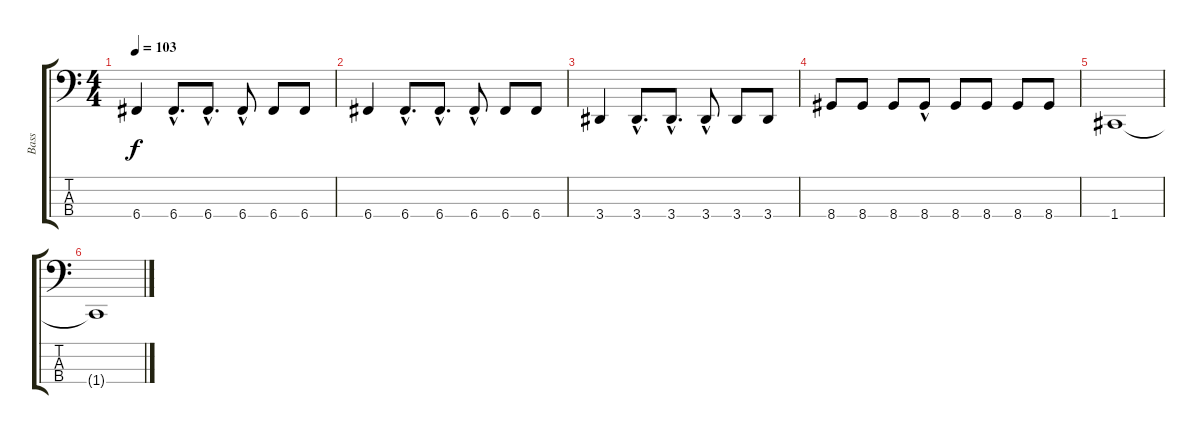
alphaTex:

\track ("Bass" "Bass") {instrument electricbassfinger}
\staff {score tabs}
\tuning (F2 C2 G1 C1) {hide}
\ts (4 4)
\tempo 103
\clef f4
\ks c
6.4.4{dy f} 6.4{hac}.8{d} 6.4{hac}.8{d} 6.4{hac}.8 6.4.8 6.4.8 |
6.4.4 6.4{hac}.8{d} 6.4{hac}.8{d} 6.4{hac}.8 6.4.8 6.4.8 |
3.4.4 3.4{hac}.8{d} 3.4{hac}.8{d} 3.4{hac}.8 3.4.8 3.4.8 |
8.4.8 8.4.8 8.4.8 8.4{hac}.8 8.4.8 8.4.8 8.4.8 8.4.8 |
1.4.1 |
1.4{t}.1
